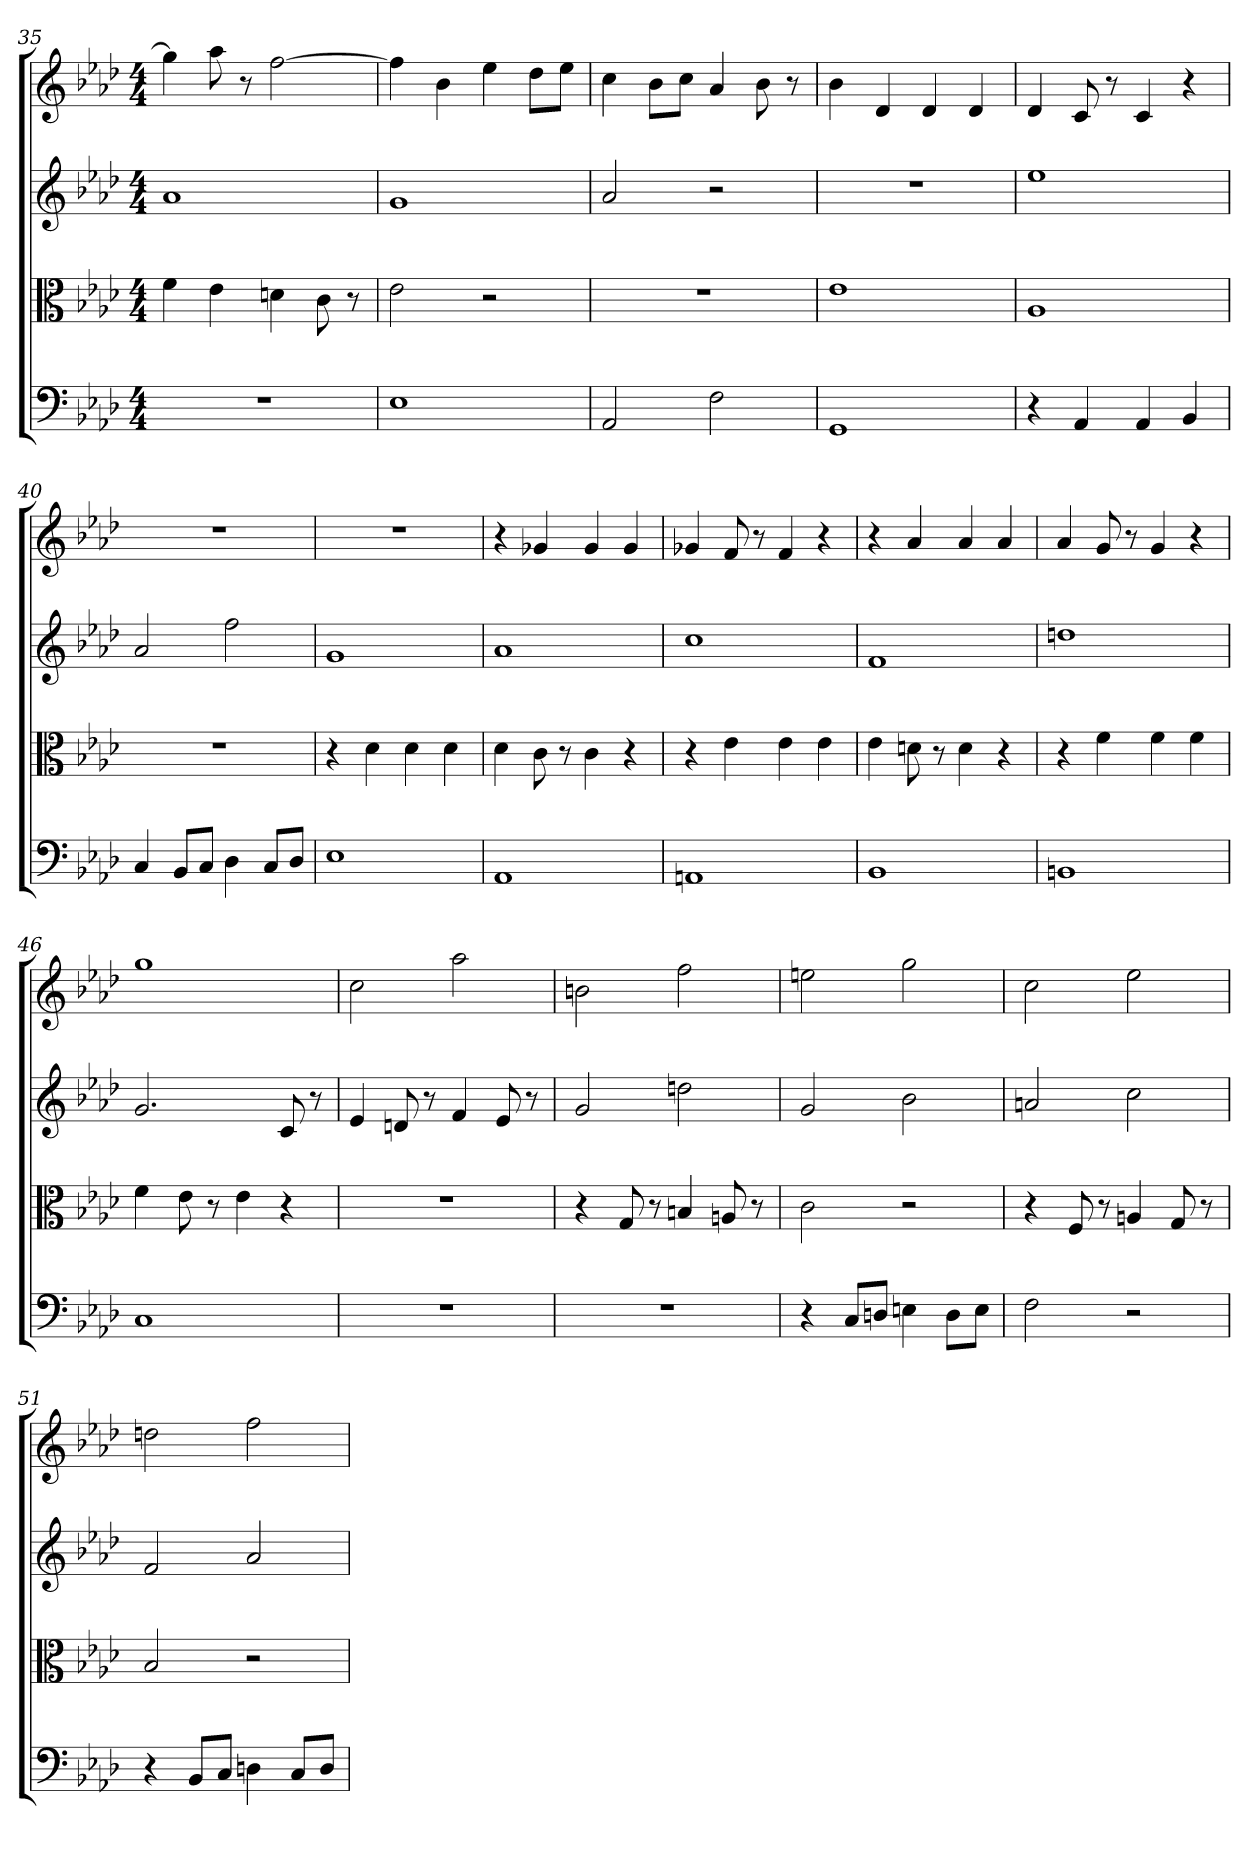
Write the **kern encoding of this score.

**kern	**kern	**kern	**kern
*part4	*part3	*part2	*part1
*staff4	*staff3	*staff2	*staff1
*clefF4	*clefC3	*clefG2	*clefG2
*k[b-e-a-d-]	*k[b-e-a-d-]	*k[b-e-a-d-]	*k[b-e-a-d-]
*f:	*f:	*f:	*f:
*M4/4	*M4/4	*M4/4	*M4/4
=35	=35	=35	=35
1r	4f	1a-	4gg]
.	4e-	.	8aa-
.	.	.	8r
.	4dn	.	[2ff
.	8c	.	.
.	8r	.	.
=36	=36	=36	=36
1E-	2e-	1g	4ff]
.	.	.	4b-
.	2r	.	4ee-
.	.	.	8dd-\L
.	.	.	8ee-\J
=37	=37	=37	=37
2AA-	1r	2a-	4cc
.	.	.	8b-\L
.	.	.	8cc\J
2F	.	2r	4a-
.	.	.	8b-
.	.	.	8r
=38	=38	=38	=38
1GG	1e-	1r	4b-
.	.	.	4d-
.	.	.	4d-
.	.	.	4d-
=39	=39	=39	=39
4r	1A-	1ee-	4d-
4AA-	.	.	8c
.	.	.	8r
4AA-	.	.	4c
4BB-	.	.	4r
=40	=40	=40	=40
4C	1r	2a-	1r
8BB-/L	.	.	.
8C/J	.	.	.
4D-	.	2ff	.
8C/L	.	.	.
8D-/J	.	.	.
=41	=41	=41	=41
1E-	4r	1g	1r
.	4d-	.	.
.	4d-	.	.
.	4d-	.	.
=42	=42	=42	=42
1AA-	4d-	1a-	4r
.	8c	.	4g-X
.	8r	.	.
.	4c	.	4g-
.	4r	.	4g-
=43	=43	=43	=43
1AAn	4r	1cc	4g-X
.	4e-	.	8f
.	.	.	8r
.	4e-	.	4f
.	4e-	.	4r
=44	=44	=44	=44
1BB-	4e-	1f	4r
.	8dn	.	4a-
.	8r	.	.
.	4d	.	4a-
.	4r	.	4a-
=45	=45	=45	=45
1BBn	4r	1ddn	4a-
.	4f	.	8g
.	.	.	8r
.	4f	.	4g
.	4f	.	4r
=46	=46	=46	=46
1C	4f	2.g	1gg
.	8e-	.	.
.	8r	.	.
.	4e-	.	.
.	4r	8c	.
.	.	8r	.
=47	=47	=47	=47
1r	1r	4e-	2cc
.	.	8dn	.
.	.	8r	.
.	.	4f	2aa-
.	.	8e-	.
.	.	8r	.
=48	=48	=48	=48
1r	4r	2g	2bn
.	8G	.	.
.	8r	.	.
.	4Bn	2ddn	2ff
.	8An	.	.
.	8r	.	.
=49	=49	=49	=49
4r	2c	2g	2een
8C/L	.	.	.
8Dn/J	.	.	.
4En	2r	2b-	2gg
8D\L	.	.	.
8E\J	.	.	.
=50	=50	=50	=50
2F	4r	2an	2cc
.	8F	.	.
.	8r	.	.
2r	4An	2cc	2ee-
.	8G	.	.
.	8r	.	.
=51	=51	=51	=51
4r	2B-	2f	2ddn
8BB-/L	.	.	.
8C/J	.	.	.
4Dn	2r	2a-	2ff
8C/L	.	.	.
8D/J	.	.	.
=	=	=	=
*-	*-	*-	*-
